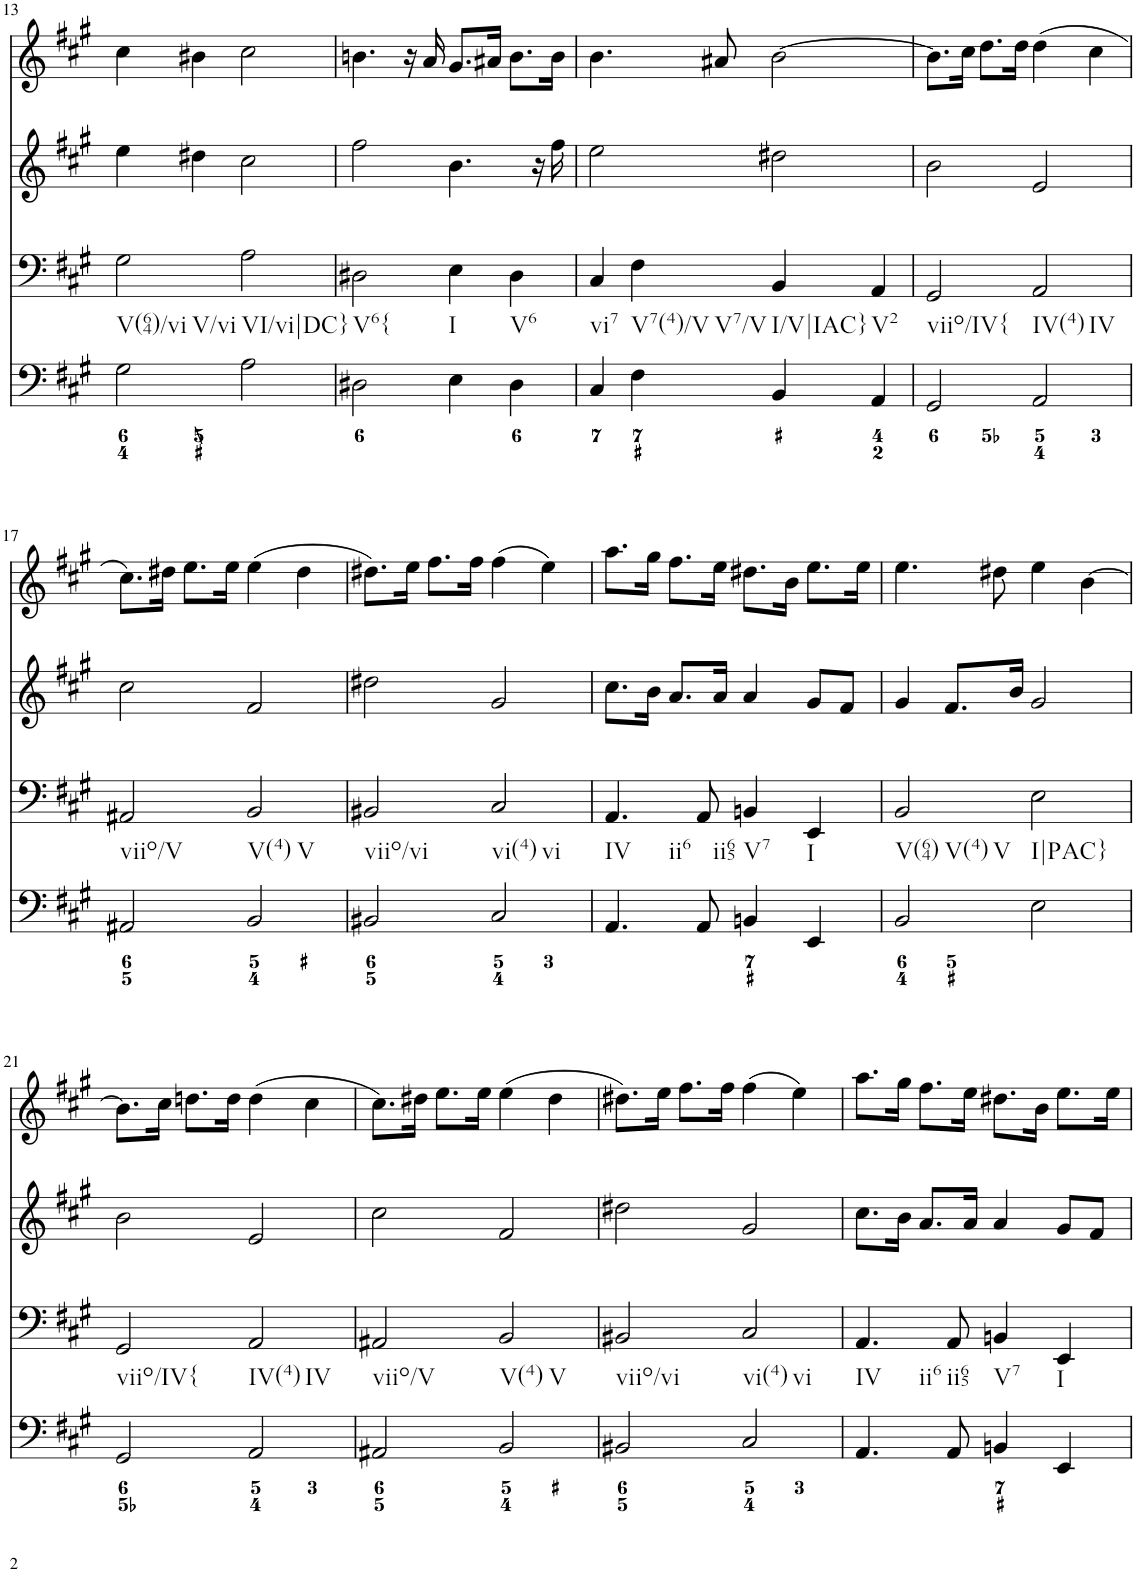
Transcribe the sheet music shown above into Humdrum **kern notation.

**kern	**kern	**kern	**kern
*part4	*part3	*part2	*part1
*staff4	*staff3	*staff2	*staff1
*I"Piano	*I"Piano	*I"Piano	*I"Piano
*I'Pno	*I'Pno	*I'Pno	*I'Pno
!!LO:PB:g=z
*clefF4	*clefF4	*clefG2	*clefG2
*k[f#c#g#]	*k[f#c#g#]	*k[f#c#g#]	*k[f#c#g#]
*A:	*A:	*A:	*A:
*M4/4	*M4/4	*M4/4	*M4/4
*met(c)	*met(c)	*met(c)	*met(c)
=13	=13	=13	=13
!	!LO:TX:b:t=V(64)/vi	!	!
!	!LO:TX:b:t=V/vi	!	!
2G#\	2G#\	4ee\	4cc#\
.	.	4dd#X\	4b#X\
!	!LO:TX:b:t=VI/vi|DC}	!	!
2A\	2A\	2cc#\	2cc#\
=14	=14	=14	=14
!	!LO:TX:b:t=V6{	!	!
2D#X\	2D#X\	2ff#\	4.bn\
.	.	.	16r
.	.	.	16a/
!	!LO:TX:b:t=I	!	!
4E\	4E\	4.b\	8.g#/L
.	.	.	16a#X/Jk
!	!LO:TX:b:t=V6	!	!
4D#\	4D#\	.	8.b\L
.	.	16r	.
.	.	16ff#\	16b\Jk
=15	=15	=15	=15
!	!LO:TX:b:t=vi7	!	!
4C#/	4C#/	2ee\	4.b\
!	!LO:TX:b:t=V7(4)/V	!	!
!	!LO:TX:b:t=V7/V	!	!
4F#\	4F#\	.	.
.	.	.	8a#X/
!	!LO:TX:b:t=I/V|IAC}	!	!
4BB/	4BB/	2dd#X\	[2b\
!	!LO:TX:b:t=V2	!	!
4AA/	4AA/	.	.
=16	=16	=16	=16
!	!LO:TX:b:t=viio/IV{	!	!
2GG#/	2GG#/	2b\	8.b\L]
.	.	.	16cc#\Jk
.	.	.	8.dd\L
.	.	.	16dd\Jk
!	!LO:TX:b:t=IV(4)	!	!
!	!LO:TX:b:t=IV	!	!
2AA/	2AA/	2e/	(4dd\
.	.	.	4cc#\
!!LO:LB:g=z
=17	=17	=17	=17
!	!LO:TX:b:t=viio/V	!	!
2AA#X/	2AA#X/	2cc#\	8.cc#\L)
.	.	.	16dd#X\Jk
.	.	.	8.ee\L
.	.	.	16ee\Jk
!	!LO:TX:b:t=V(4)	!	!
!	!LO:TX:b:t=V	!	!
2BB/	2BB/	2f#/	(4ee\
.	.	.	4dd#\
=18	=18	=18	=18
!	!LO:TX:b:t=viio/vi	!	!
2BB#X/	2BB#X/	2dd#X\	8.dd#X\L)
.	.	.	16ee\Jk
.	.	.	8.ff#\L
.	.	.	16ff#\Jk
!	!LO:TX:b:t=vi(4)	!	!
!	!LO:TX:b:t=vi	!	!
2C#/	2C#/	2g#/	(4ff#\
.	.	.	4ee\)
=19	=19	=19	=19
!	!LO:TX:b:t=IV	!	!
!	!LO:TX:b:t=ii6	!	!
4.AA/	4.AA/	8.cc#\L	8.aa\L
.	.	16b\Jk	16gg#\Jk
.	.	8.a/L	8.ff#\L
!	!LO:TX:b:t=ii65	!	!
8AA/	8AA/	.	.
.	.	16a/Jk	16ee\Jk
!	!LO:TX:b:t=V7	!	!
4BBn/	4BBn/	4a/	8.dd#X\L
.	.	.	16b\Jk
!	!LO:TX:b:t=I	!	!
4EE/	4EE/	8g#/L	8.ee\L
.	.	8f#/J	.
.	.	.	16ee\Jk
=20	=20	=20	=20
!	!LO:TX:b:t=V(64)	!	!
!	!LO:TX:b:t=V(4)	!	!
!	!LO:TX:b:t=V	!	!
2BB/	2BB/	4g#/	4.ee\
.	.	8.f#/L	.
.	.	.	8dd#X\
.	.	16b/Jk	.
!	!LO:TX:b:t=I|PAC}	!	!
2E\	2E\	2g#/	4ee\
.	.	.	[4b\
!!LO:LB:g=z
=21	=21	=21	=21
!	!LO:TX:b:t=viio/IV{	!	!
2GG#/	2GG#/	2b\	8.b\L]
.	.	.	16cc#\Jk
.	.	.	8.ddn\L
.	.	.	16dd\Jk
!	!LO:TX:b:t=IV(4)	!	!
!	!LO:TX:b:t=IV	!	!
2AA/	2AA/	2e/	(4dd\
.	.	.	4cc#\
=22	=22	=22	=22
!	!LO:TX:b:t=viio/V	!	!
2AA#X/	2AA#X/	2cc#\	8.cc#\L)
.	.	.	16dd#X\Jk
.	.	.	8.ee\L
.	.	.	16ee\Jk
!	!LO:TX:b:t=V(4)	!	!
!	!LO:TX:b:t=V	!	!
2BB/	2BB/	2f#/	(4ee\
.	.	.	4dd#\
=23	=23	=23	=23
!	!LO:TX:b:t=viio/vi	!	!
2BB#X/	2BB#X/	2dd#X\	8.dd#X\L)
.	.	.	16ee\Jk
.	.	.	8.ff#\L
.	.	.	16ff#\Jk
!	!LO:TX:b:t=vi(4)	!	!
!	!LO:TX:b:t=vi	!	!
2C#/	2C#/	2g#/	(4ff#\
.	.	.	4ee\)
=24	=24	=24	=24
!	!LO:TX:b:t=IV	!	!
!	!LO:TX:b:t=ii6	!	!
4.AA/	4.AA/	8.cc#\L	8.aa\L
.	.	16b\Jk	16gg#\Jk
.	.	8.a/L	8.ff#\L
!	!LO:TX:b:t=ii65	!	!
8AA/	8AA/	.	.
.	.	16a/Jk	16ee\Jk
!	!LO:TX:b:t=V7	!	!
4BBn/	4BBn/	4a/	8.dd#X\L
.	.	.	16b\Jk
!	!LO:TX:b:t=I	!	!
4EE/	4EE/	8g#/L	8.ee\L
.	.	8f#/J	.
.	.	.	16ee\Jk
=	=	=	=
*-	*-	*-	*-
